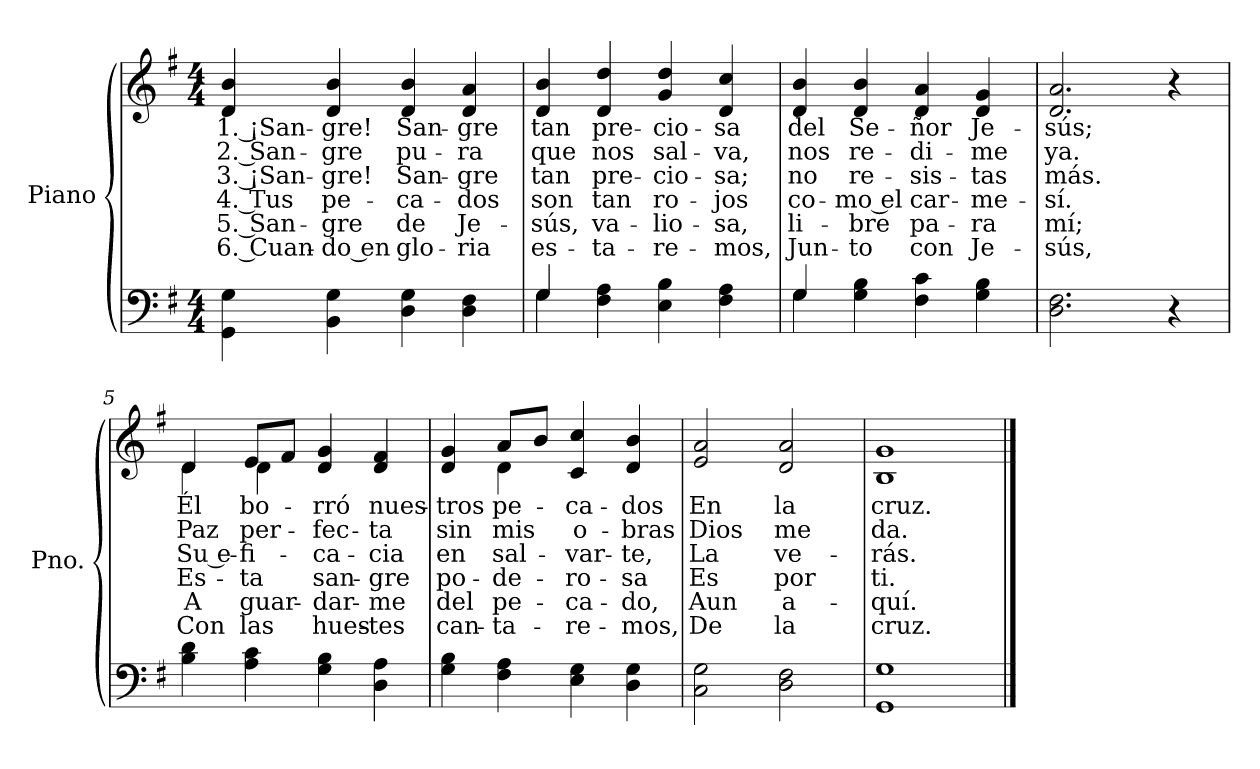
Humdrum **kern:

**kern	**kern	**text	**text	**text	**text	**text	**text
*part1	*part1	*part1	*part1	*part1	*part1	*part1	*part1
*staff2	*staff1	*staff1	*staff1	*staff1	*staff1	*staff1	*staff1
*I"Piano	*	*	*	*	*	*	*
*I'Pno.	*	*	*	*	*	*	*
*stria5	*stria5	*	*	*	*	*	*
*clefF4	*clefG2	*	*	*	*	*	*
*k[f#]	*k[f#]	*	*	*	*	*	*
*M4/4	*M4/4	*	*	*	*	*	*
=1	=1	=1	=1	=1	=1	=1	=1
!	!	!LO:LY:b	!LO:LY:b	!LO:LY:b	!LO:LY:b	!LO:LY:b	!LO:LY:b
4GG\ 4G\	4d/ 4b/	1. ¡San-	2. San-	3. ¡San-	4. Tus	5. San-	6. Cuan-
!	!	!LO:LY:b	!LO:LY:b	!LO:LY:b	!LO:LY:b	!LO:LY:b	!LO:LY:b
4BB\ 4G\	4d/ 4b/	-gre!	-gre	-gre!	pe-	-gre	-do en
!	!	!LO:LY:b	!LO:LY:b	!LO:LY:b	!LO:LY:b	!LO:LY:b	!LO:LY:b
4D\ 4G\	4d/ 4b/	San-	pu-	San-	-ca-	de	glo-
!	!	!LO:LY:b	!LO:LY:b	!LO:LY:b	!LO:LY:b	!LO:LY:b	!LO:LY:b
4D\ 4F#\	4d/ 4a/	-gre	-ra	-gre	-dos	Je-	-ria
=2	=2	=2	=2	=2	=2	=2	=2
*^	*	*	*	*	*	*	*
!	!	!	!LO:LY:b	!LO:LY:b	!LO:LY:b	!LO:LY:b	!LO:LY:b	!LO:LY:b
4G/	4G\	4d/ 4b/	tan	que	tan	son	-sús,	es-
!	!	!	!LO:LY:b	!LO:LY:b	!LO:LY:b	!LO:LY:b	!LO:LY:b	!LO:LY:b
4F#\ 4A\	2.ryy	4d/ 4dd/	pre-	nos	pre-	tan	va-	-ta-
!	!	!	!LO:LY:b	!LO:LY:b	!LO:LY:b	!LO:LY:b	!LO:LY:b	!LO:LY:b
4E\ 4B\	.	4g/ 4dd/	-cio-	sal-	-cio-	ro-	-lio-	-re-
!	!	!	!LO:LY:b	!LO:LY:b	!LO:LY:b	!LO:LY:b	!LO:LY:b	!LO:LY:b
4F#\ 4A\	.	4d/ 4cc/	-sa	-va,	-sa;	-jos	-sa,	-mos,
!!LO:LB:g=z
=3	=3	=3	=3	=3	=3	=3	=3	=3
!	!	!	!LO:LY:b	!LO:LY:b	!LO:LY:b	!LO:LY:b	!LO:LY:b	!LO:LY:b
4G/	4G\	4d/ 4b/	del	nos	no	co-	li-	Jun-
!	!	!	!LO:LY:b	!LO:LY:b	!LO:LY:b	!LO:LY:b	!LO:LY:b	!LO:LY:b
4G\ 4B\	2.ryy	4d/ 4b/	Se-	re-	re-	-mo el	-bre	-to
!	!	!	!LO:LY:b	!LO:LY:b	!LO:LY:b	!LO:LY:b	!LO:LY:b	!LO:LY:b
4F#\ 4c\	.	4d/ 4a/	-ñor	-di-	-sis-	car-	pa-	con
!	!	!	!LO:LY:b	!LO:LY:b	!LO:LY:b	!LO:LY:b	!LO:LY:b	!LO:LY:b
4G\ 4B\	.	4d/ 4g/	Je-	-me	-tas	-me-	-ra	Je-
*v	*v	*	*	*	*	*	*	*
=4	=4	=4	=4	=4	=4	=4	=4
!	!	!LO:LY:b	!LO:LY:b	!LO:LY:b	!LO:LY:b	!LO:LY:b	!LO:LY:b
2.D\ 2.F#\	2.d/ 2.a/	-sús;	ya.	más.	-sí.	mí;	-sús,
4r	4r	.	.	.	.	.	.
=5	=5	=5	=5	=5	=5	=5	=5
!	!	!LO:LY:b	!LO:LY:b	!LO:LY:b	!LO:LY:b	!LO:LY:b	!LO:LY:b
*	*^	*	*	*	*	*	*
4B\ 4d\	4d/	4d\	Él	Paz	Su e-	Es-	A	Con
!	!	!	!LO:LY:b	!LO:LY:b	!LO:LY:b	!LO:LY:b	!LO:LY:b	!LO:LY:b
4A\ 4c\	8e/L	4d\	bo-	per-	-fi-	-ta	guar-	las
.	8f#/J	.	.	.	.	.	.	.
!	!	!	!LO:LY:b	!LO:LY:b	!LO:LY:b	!LO:LY:b	!LO:LY:b	!LO:LY:b
4G\ 4B\	4d/ 4g/	2ryy	-rró	-fec-	-ca-	san-	-dar-	hues-
!	!	!	!LO:LY:b	!LO:LY:b	!LO:LY:b	!LO:LY:b	!LO:LY:b	!LO:LY:b
4D\ 4A\	4d/ 4f#/	.	nues-	-ta	-cia	-gre	-me	-tes
!!LO:LB:g=z	!!
=6	=6	=6	=6	=6	=6	=6	=6	=6
!	!	!	!LO:LY:b	!LO:LY:b	!LO:LY:b	!LO:LY:b	!LO:LY:b	!LO:LY:b
4G\ 4B\	4d/ 4g/	4ryy	-tros	sin	en	po-	del	can-
!	!	!	!LO:LY:b	!LO:LY:b	!LO:LY:b	!LO:LY:b	!LO:LY:b	!LO:LY:b
4F#\ 4A\	8a/L	4d\	pe-	mis	sal-	-de-	pe-	-ta-
.	8b/J	.	.	.	.	.	.	.
!	!	!	!LO:LY:b	!LO:LY:b	!LO:LY:b	!LO:LY:b	!LO:LY:b	!LO:LY:b
4E\ 4G\	4c/ 4cc/	2ryy	-ca-	o-	-var-	-ro-	-ca-	-re-
!	!	!	!LO:LY:b	!LO:LY:b	!LO:LY:b	!LO:LY:b	!LO:LY:b	!LO:LY:b
4D\ 4G\	4d/ 4b/	.	-dos	-bras	-te,	-sa	-do,	-mos,
*	*v	*v	*	*	*	*	*	*
=7	=7	=7	=7	=7	=7	=7	=7
!	!	!LO:LY:b	!LO:LY:b	!LO:LY:b	!LO:LY:b	!LO:LY:b	!LO:LY:b
2C\ 2G\	2e/ 2a/	En	Dios	La	Es	Aun	De
!	!	!LO:LY:b	!LO:LY:b	!LO:LY:b	!LO:LY:b	!LO:LY:b	!LO:LY:b
2D\ 2F#\	2d/ 2a/	la	me	ve-	por	a-	la
=8	=8	=8	=8	=8	=8	=8	=8
!	!	!LO:LY:b	!LO:LY:b	!LO:LY:b	!LO:LY:b	!LO:LY:b	!LO:LY:b
1GG 1G	1B 1g	cruz.	da.	-rás.	ti.	-quí.	cruz.
==	==	==	==	==	==	==	==
*-	*-	*-	*-	*-	*-	*-	*-
